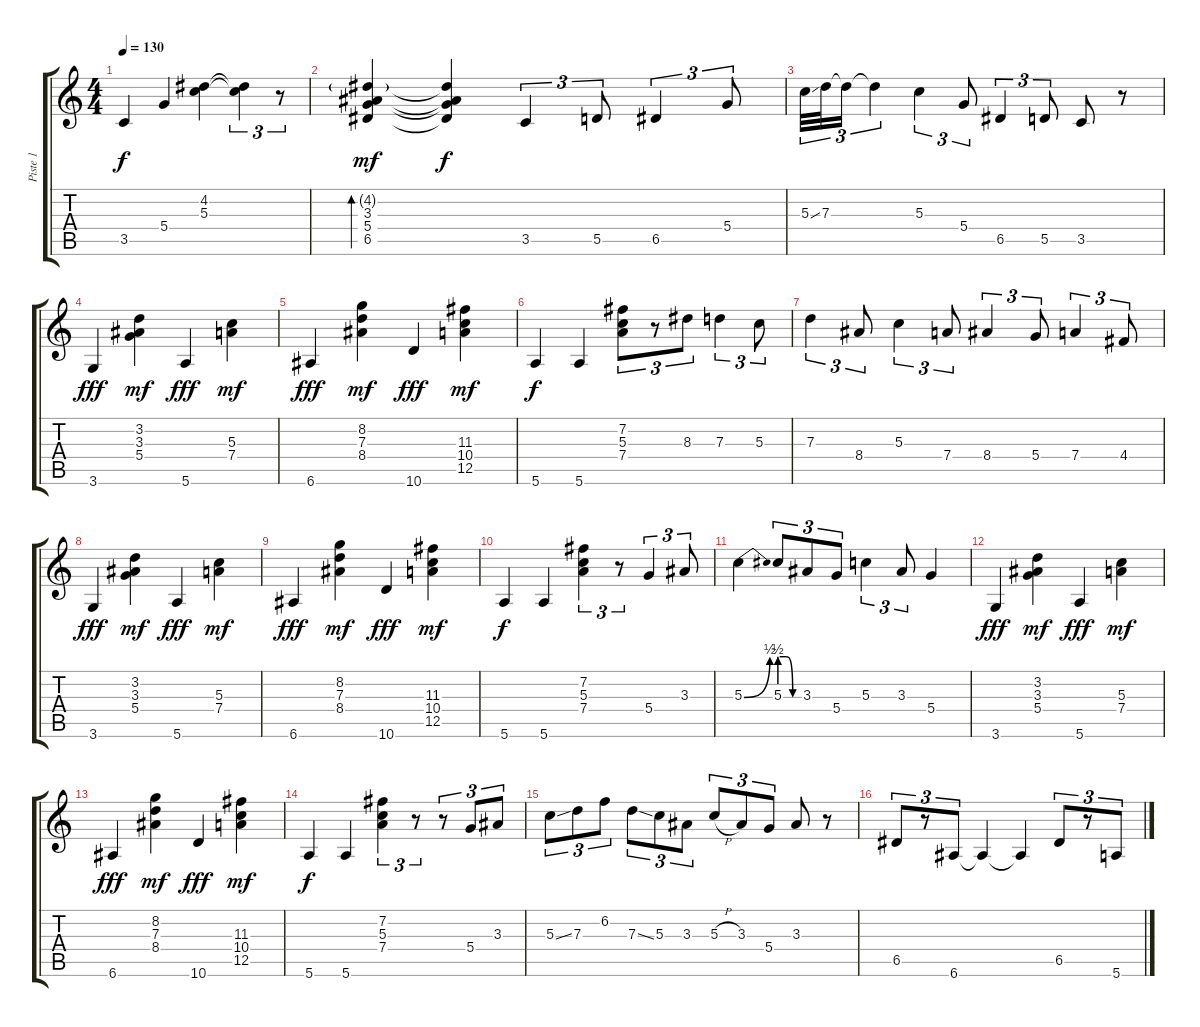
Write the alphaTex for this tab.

\track ("Piste 1" "Piste 1") {instrument acousticguitarnylon}
\staff {score tabs}
\tuning (E4 B3 G3 D3 A2 E2) {hide}
\ts (4 4)
\tempo 130
\clef g2
\ks c
3.5.4{dy f} 5.4.4 (4.2 5.3).4 (4.2{t} 5.3{t}).4{tu (3 2)} r.8{tu (3 2)} |
(4.2{g} 3.3 5.4 6.5).4{bd 120 dy mf} (4.2{t} 3.3{t} 5.4{t} 6.5{t}).4{dy f} 3.5.4{tu (3 2)} 5.5.8{tu (3 2)} 6.5.4{tu (3 2)} 5.4.8{tu (3 2)} |
5.3{ss}.32{tu (3 2)} 7.3.32{tu (3 2)} 7.3{t}.16{tu (3 2)} 7.3{t}.4{tu (3 2)} 5.3.4{tu (3 2)} 5.4.8{tu (3 2)} 6.5.4{tu (3 2)} 5.5.8{tu (3 2)} 3.5.8 r.8 |
3.6.4{dy fff} (3.2 3.3 5.4).4{dy mf} 5.6.4{dy fff} (5.3 7.4).4{dy mf} |
6.6.4{dy fff} (8.2 7.3 8.4).4{dy mf} 10.6.4{dy fff} (11.3 10.4 12.5).4{dy mf} |
5.6.4{dy f} 5.6.4 (7.2 5.3 7.4).8{tu (3 2)} r.8{tu (3 2)} 8.3.8{tu (3 2)} 7.3.4{tu (3 2)} 5.3.8{tu (3 2)} |
7.3.4{tu (3 2)} 8.4.8{tu (3 2)} 5.3.4{tu (3 2)} 7.4.8{tu (3 2)} 8.4.4{tu (3 2)} 5.4.8{tu (3 2)} 7.4.4{tu (3 2)} 4.4.8{tu (3 2)} |
3.6.4{dy fff} (3.2 3.3 5.4).4{dy mf} 5.6.4{dy fff} (5.3 7.4).4{dy mf} |
6.6.4{dy fff} (8.2 7.3 8.4).4{dy mf} 10.6.4{dy fff} (11.3 10.4 12.5).4{dy mf} |
5.6.4{dy f} 5.6.4 (7.2 5.3 7.4).4{tu (3 2)} r.8{tu (3 2)} 5.4.4{tu (3 2)} 3.3.8{tu (3 2)} |
5.3{be (bend 0 0 60 2)}.4 5.3{be (custom 0 2 20 2 40 0 60 0)}.8{tu (3 2)} 3.3.8{tu (3 2)} 5.4.8{tu (3 2)} 5.3.4{tu (3 2)} 3.3.8{tu (3 2)} 5.4.4 |
3.6.4{dy fff} (3.2 3.3 5.4).4{dy mf} 5.6.4{dy fff} (5.3 7.4).4{dy mf} |
6.6.4{dy fff} (8.2 7.3 8.4).4{dy mf} 10.6.4{dy fff} (11.3 10.4 12.5).4{dy mf} |
5.6.4{dy f} 5.6.4 (7.2 5.3 7.4).4{tu (3 2)} r.8{tu (3 2)} r.8{tu (3 2)} 5.4.8{tu (3 2)} 3.3.8{tu (3 2)} |
5.3{ss}.8{tu (3 2)} 7.3.8{tu (3 2)} 6.2.8{tu (3 2)} 7.3{ss}.8{tu (3 2)} 5.3.8{tu (3 2)} 3.3.8{tu (3 2)} 5.3{h}.8{tu (3 2)} 3.3.8{tu (3 2)} 5.4.8{tu (3 2)} 3.3.8 r.8 |
6.5.8{tu (3 2)} r.8{tu (3 2)} 6.6.8{tu (3 2)} 6.6{t}.4 6.6{t}.4 6.5.8{tu (3 2)} r.8{tu (3 2)} 5.6.8{tu (3 2)}
